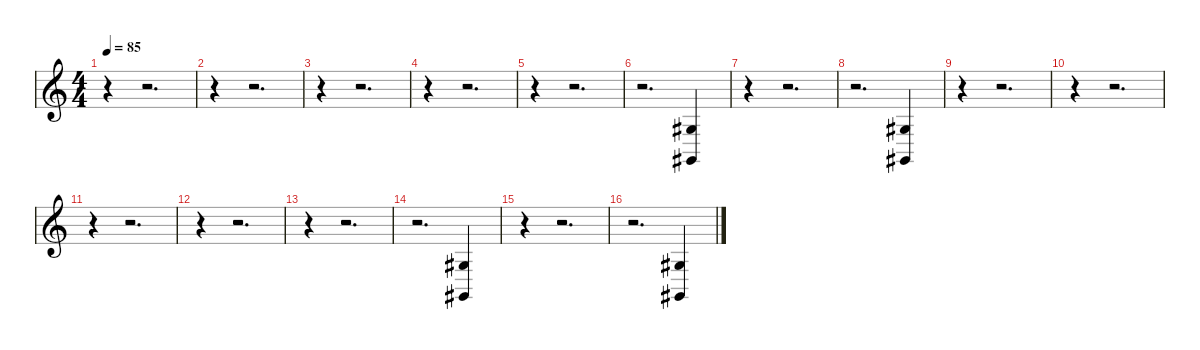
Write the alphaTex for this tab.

\defaultSystemsLayout 4
\hideDynamics
\bracketExtendMode nobrackets
\singleTrackTrackNamePolicy hidden
\multiTrackTrackNamePolicy hidden
\firstSystemTrackNameMode fullname
\firstSystemTrackNameOrientation horizontal
\otherSystemsTrackNameOrientation horizontal
\track ("Synth 2" "vln.") {instrument stringensemble1}
\staff {score}
\tuning (E4 B3 G3 D3 A2 E2)
\ts (4 4)
\beaming (8 2 2 2 2)
\tempo 85
\clef g2
\ks c
r.4{dy f instrument stringensemble1 beam Down} r.2{d beam Down} |
r.4{beam Down} r.2{d beam Down} |
r.4{beam Down} r.2{d beam Down} |
r.4{beam Down} r.2{d beam Down} |
r.4{beam Down} r.2{d beam Down} |
r.2{d beam Down} (6.4{acc #} 4.6{acc #}).4{beam Up} |
r.4{beam Down} r.2{d beam Down} |
r.2{d beam Down} (6.4{acc #} 4.6{acc #}).4{beam Up} |
r.4{beam Down} r.2{d beam Down} |
r.4{beam Down} r.2{d beam Down} |
r.4{beam Down} r.2{d beam Down} |
r.4{beam Down} r.2{d beam Down} |
r.4{beam Down} r.2{d beam Down} |
r.2{d beam Down} (6.4{acc #} 4.6{acc #}).4{beam Up} |
r.4{beam Down} r.2{d beam Down} |
r.2{d beam Down} (6.4{acc #} 4.6{acc #}).4{beam Up}
